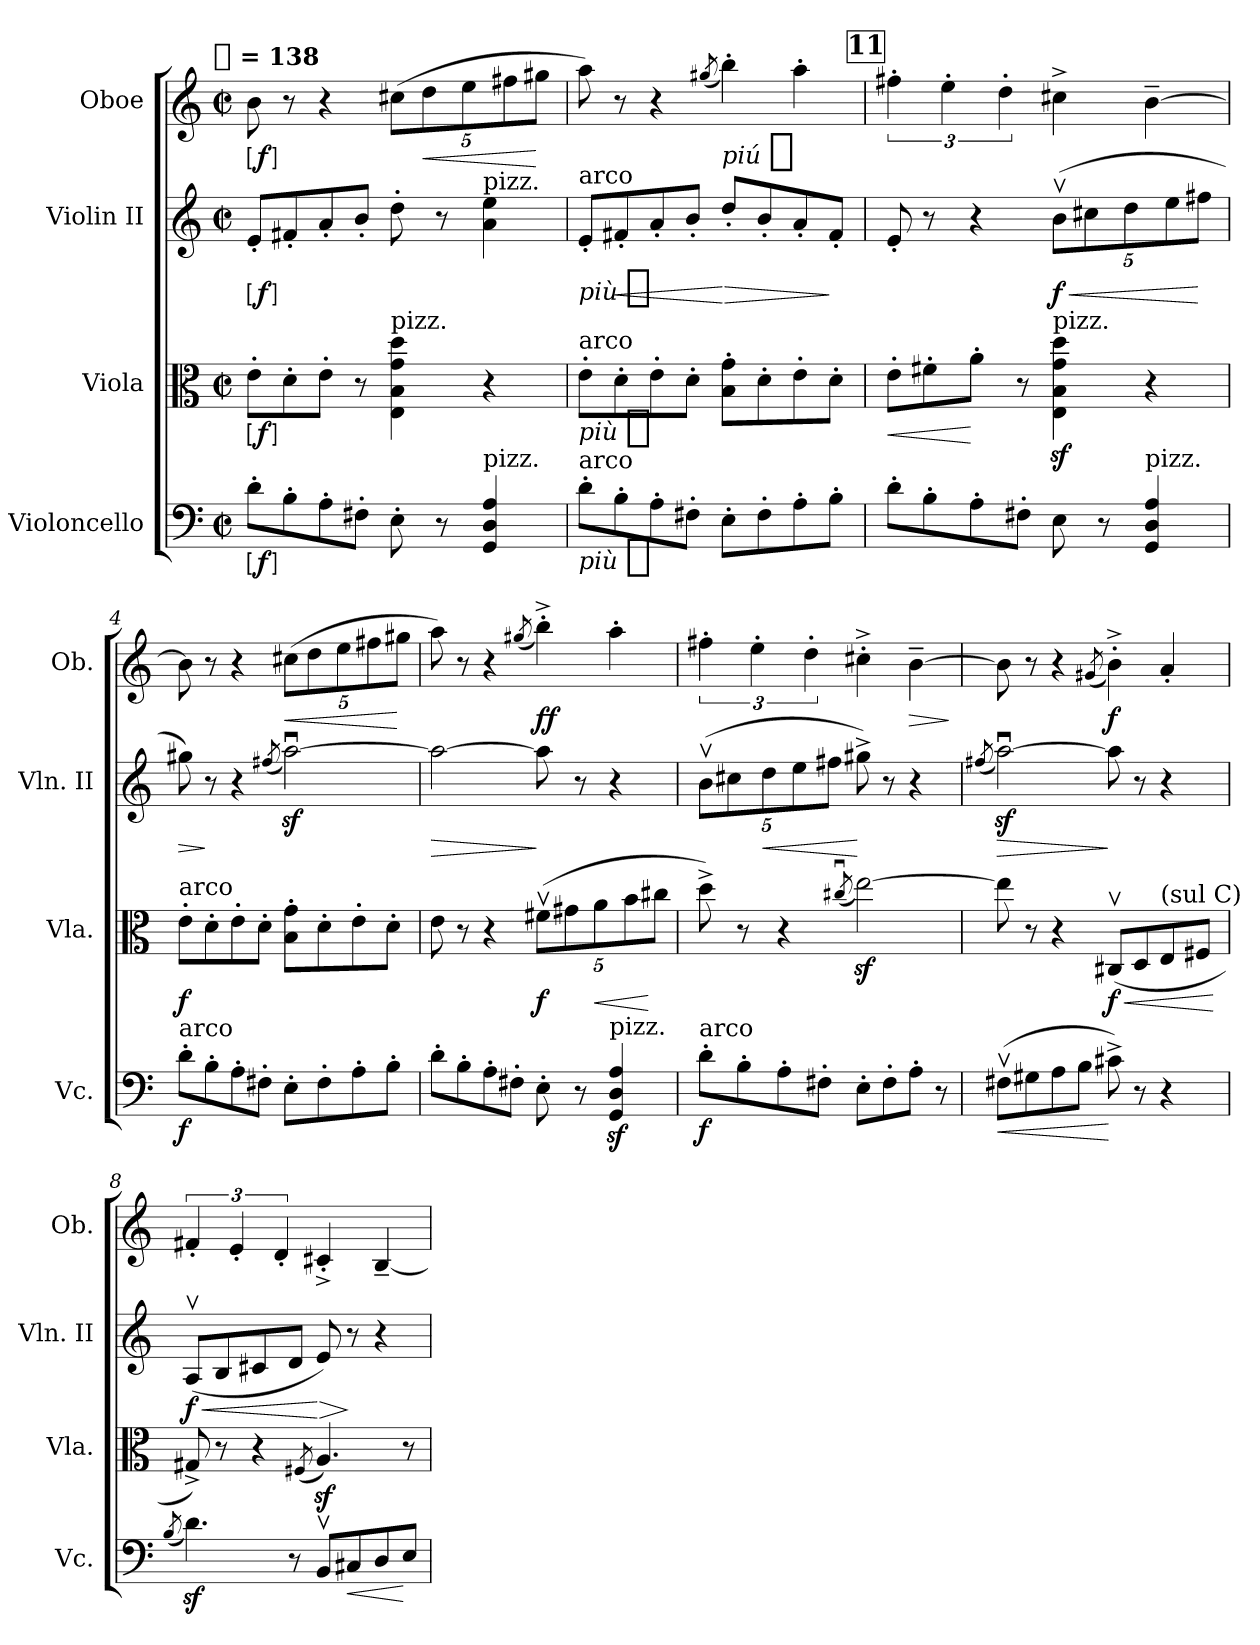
**kern	**dynam	**kern	**dynam	**kern	**dynam	**kern	**dynam
*part4	*part4	*part3	*part3	*part2	*part2	*part1	*part1
*staff4	*staff4	*staff3	*staff3	*staff2	*staff2	*staff1	*staff1
*I"Violoncello	*	*I"Viola	*	*I"Violin II	*	*I"Oboe	*
*I'Vc.	*	*I'Vla.	*	*I'Vln. II	*	*I'Ob.	*
*clefF4	*	*clefC3	*	*clefG2	*	*clefG2	*
*k[]	*	*k[]	*	*k[]	*	*k[]	*
*C:	*	*C:	*	*C:	*	*C:	*
!!LO:TX:omd:t=[half] = 138
*M2/2	*	*M2/2	*	*M2/2	*	*M2/2	*
*met(c|)	*	*met(c|)	*	*met(c|)	*	*met(c|)	*
*MM276	*	*MM276	*	*MM276	*	*MM276	*
=1	=1	=1	=1	=1	=1	=1	=1
!	!LO:DY:ed=brack	!	!LO:DY:ed=brack	!	!LO:DY:ed=brack	!	!LO:DY:ed=brack
8d'L	f	8e'L	f	8e'L	f	8b	f
8B'	.	8d'	.	8f#X'	.	8r	.
8A'	.	8e'J	.	8a'	.	4r	.
8F#X'J	.	8r	.	8b'J	.	.	.
!	!	!LO:TX:a:t=pizz.	!	!	!	!	!
8E'	.	4E 4B 4g 4dd	.	8dd'	.	(10cc#XL	.
!	!	!	!	!	!	!	!LO:HP:b
.	.	.	.	.	.	10dd	<
8r	.	.	.	8r	.	.	.
.	.	.	.	.	.	10ee	.
!	!	!	!	!LO:TX:a:t=pizz.	!	!	!
!LO:TX:a:t=pizz.	!	!	!	!	!	!	!
4GG/ 4D/ 4A/	.	4r	.	4a 4ee	.	.	.
.	.	.	.	.	.	10ff#X	.
.	.	.	.	.	.	10gg#XJ	[
=2	=2	=2	=2	=2	=2	=2	=2
!	!	!	!	!LO:TX:a:t=arco	!	!	!
!	!	!LO:TX:a:t=arco	!	!	!	!	!
!LO:TX:a:t=arco	!	!	!	!	!	!	!
!	!LO:DY:t=più %s	!	!LO:DY:t=più %s	!	!LO:DY:t=più %s	!	!
8d'L	f	8e'L	f	8e'L	f	8aa)	.
!	!	!	!	!	!LO:HP:b	!	!
8B'	.	8d'	.	8f#X'	<	8r	.
8A'	.	8e'	.	8a'	.	4r	.
8F#X'J	.	8d'J	.	8b'J	.	.	.
.	.	.	.	.	.	(<8qgg#X/	.
!	!	!	!	!	!LO:HP:n=1:b	!	!LO:DY:t=piú %s
8E'L	.	8B' 8g'L	.	8dd'L	[ >	4bb')	f
8F#'	.	8d'	.	8b'	.	.	.
8A'	.	8e'	.	8a'	.	4aa'	.
8B'J	.	8d'J	.	8f#'J	]	.	.
!!LO:REH:place=s1:t=11
=3	=3	=3	=3	=3	=3	=3	=3
!	!	!	!LO:HP:b	!	!	!	!
8d'L	.	8e'L	<	8e'	.	6ff#X'	.
8B'	.	8f#X'	.	8r	.	.	.
.	.	.	.	.	.	6ee'	.
8A'	.	8a'J	[	4r	.	.	.
.	.	.	.	.	.	6dd'	.
8F#X'J	.	8r	.	.	.	.	.
!	!	!LO:TX:a:t=pizz.	!	!	!	!	!
!	!	!	!	!	!LO:HP:b	!	!
8E	.	4Ez 4Bz 4gz 4ddz	.	(10bvL	< f	4cc#X^	.
.	.	.	.	10cc#X	.	.	.
8r	.	.	.	.	.	.	.
.	.	.	.	10dd	.	.	.
!LO:TX:a:t=pizz.	!	!	!	!	!	!	!
4GG/ 4D/ 4A/	.	4r	.	.	.	[4b~	.
.	.	.	.	10ee	.	.	.
.	.	.	.	10ff#XJ	[	.	.
=4	=4	=4	=4	=4	=4	=4	=4
!	!	!LO:TX:a:t=arco	!	!	!	!	!
!LO:TX:a:t=arco	!	!	!	!	!	!	!
!	!	!	!	!	!LO:HP:b	!	!
8d'L	f	8e'L	f	8gg#X)	>	8b]	.
8B'	.	8d'	.	8r	]	8r	.
8A'	.	8e'	.	4r	.	4r	.
8F#X'J	.	8d'J	.	.	.	.	.
.	.	.	.	(<8qff#X/	.	.	.
!	!	!	!	!	!	!	!LO:HP:b
8E'L	.	8B' 8g'L	.	[2aazu)	.	(10cc#XL	<
.	.	.	.	.	.	10dd	.
8F#'	.	8d'	.	.	.	.	.
.	.	.	.	.	.	10ee	.
8A'	.	8e'	.	.	.	.	.
.	.	.	.	.	.	10ff#X	.
8B'J	.	8d'J	.	.	.	.	.
.	.	.	.	.	.	10gg#XJ	[
=5	=5	=5	=5	=5	=5	=5	=5
!	!	!	!	!	!LO:HP:b	!	!
8d'L	.	8e	.	2aa_	>	8aa)	.
8B'	.	8r	.	.	.	8r	.
8A'	.	4r	.	.	.	4r	.
8F#X'J	.	.	.	.	.	.	.
.	.	.	.	.	.	(8qgg#X/	.
8E'	.	(10f#XvL	f	8aa]	]	4bb'^)	ff
.	.	10g#X	.	.	.	.	.
8r	.	.	.	8r	.	.	.
!	!	!	!LO:HP:b	!	!	!	!
.	.	10a	<	.	.	.	.
!LO:TX:a:t=pizz.	!	!	!	!	!	!	!
4GGz/ 4Dz/ 4Az/	.	.	.	4r	.	4aa'	.
.	.	10b	.	.	.	.	.
.	.	10cc#XJ	[	.	.	.	.
=6	=6	=6	=6	=6	=6	=6	=6
!LO:TX:a:t=arco	!	!	!	!	!	!	!
8d'L	f	8dd^)	.	(10bvL	.	6ff#X'	.
.	.	.	.	10cc#X	.	.	.
8B'	.	8r	.	.	.	.	.
.	.	.	.	.	.	6ee'	.
!	!	!	!	!	!LO:HP:b	!	!
.	.	.	.	10dd	<	.	.
8A'	.	4r	.	.	.	.	.
.	.	.	.	10ee	.	.	.
.	.	.	.	.	.	6dd'	.
8F#X'J	.	.	.	.	.	.	.
.	.	.	.	10ff#XJ	.	.	.
.	.	(<8qcc#Xu/	.	.	.	.	.
8E'L	.	[2eez)	.	8gg#X^)	[	4cc#X'^	.
8F#'	.	.	.	8r	.	.	.
!	!	!	!	!	!	!	!LO:HP:b
8A'J	.	.	.	4r	.	[4b~	>
8r	.	.	.	.	.	.	.
.	.	.	.	.	.	.	]
=7	=7	=7	=7	=7	=7	=7	=7
.	.	.	.	(<8qff#X/	.	.	.
!	!LO:HP:b	!	!	!	!LO:HP:b	!	!
(8F#XvL	<	8ee]	.	[2aazu)	>	8b]	.
8G#X	.	8r	.	.	.	8r	.
8A	.	4r	.	.	.	4r	.
8BJ	.	.	.	.	.	.	.
.	.	.	.	.	.	(<8qg#X/	.
!	!	!	!LO:HP:b	!	!	!	!
8c#X^)	[	(8C#XvL	< f	8aa]	]	4b'^)	f
8r	.	8D	.	8r	.	.	.
!	!	!LO:TX:a:t=(sul C)	!	!	!	!	!
4r	.	8E	.	4r	.	4a'	.
.	.	8F#XJ	.	.	.	.	.
.	.	.	[	.	.	.	.
=8	=8	=8	=8	=8	=8	=8	=8
(8qB/	.	.	.	.	.	.	.
!	!	!	!	!	!LO:HP:b	!	!
4.dz)	.	8G#X^)	.	(8AvL	< f	6f#X'	.
.	.	8r	.	8B	.	.	.
.	.	.	.	.	.	6e'	.
.	.	4r	.	8c#X	.	.	.
.	.	.	.	.	.	6d'	.
8r	.	.	.	8dJ	.	.	.
.	.	(8qF#X/	.	.	.	.	.
!	!	!	!	!	!LO:HP:n=1:b	!	!
8BBviL	.	4.Az)	.	8e)	[ >	4c#X'^	.
!	!LO:HP:b	!	!	!	!	!	!
8C#X	<	.	.	8r	]	.	.
8D	.	.	.	4r	.	[4B~	.
8EJ	[	8r	.	.	.	.	.
=	=	=	=	=	=	=	=
*-	*-	*-	*-	*-	*-	*-	*-
